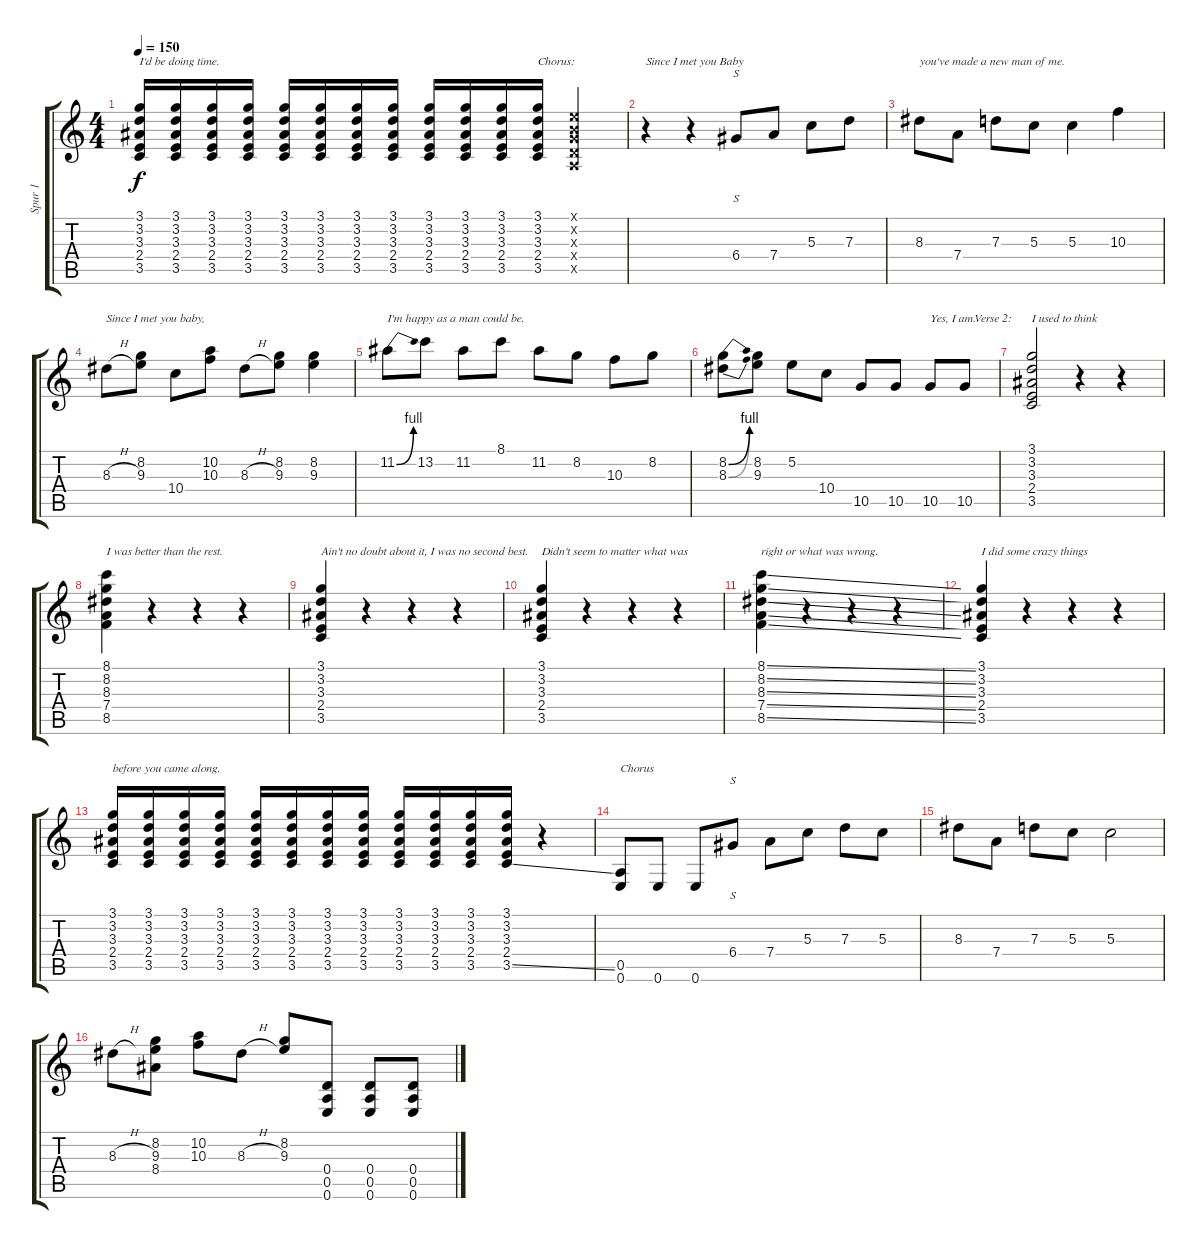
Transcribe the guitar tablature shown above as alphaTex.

\track ("Spur 1" "Spur 1") {instrument distortionguitar}
\staff {score tabs}
\tuning (E4 B3 G3 D3 A2 E2) {hide}
\ts (4 4)
\tempo 150
\clef g2
\ks c
(3.1 3.2 3.3 2.4 3.5).16{txt "I'd be doing time." dy f} (3.1 3.2 3.3 2.4 3.5).16 (3.1 3.2 3.3 2.4 3.5).16 (3.1 3.2 3.3 2.4 3.5).16 (3.1 3.2 3.3 2.4 3.5).16 (3.1 3.2 3.3 2.4 3.5).16 (3.1 3.2 3.3 2.4 3.5).16 (3.1 3.2 3.3 2.4 3.5).16 (3.1 3.2 3.3 2.4 3.5).16 (3.1 3.2 3.3 2.4 3.5).16 (3.1 3.2 3.3 2.4 3.5).16 (3.1 3.2 3.3 2.4 3.5).16{txt "Chorus:"} (0.1{x} 0.2{x} 0.3{x} 0.4{x} 0.5{x}).4 |
r.4{txt "Since I met you Baby"} r.4 6.4.8{s} 7.4.8 5.3.8 7.3.8 |
8.3.8{txt "you've made a new man of me."} 7.4.8 7.3.8 5.3.8 5.3.4 10.3.4 |
8.3{h}.8{txt "Since I met you baby,"} (8.2 9.3).8 10.4.8 (10.2 10.3).8 8.3{h}.8 (8.2 9.3).8 (8.2 9.3).4 |
11.2{be (bend 0 0 60 4)}.8{txt "I'm happy as a man could be."} 13.2.8 11.2.8 8.1.8 11.2.8 8.2.8 10.3.8 8.2.8 |
(8.2{be (bend 0 0 60 4)} 8.3{be (bend 0 0 60 4)}).8 (8.2 9.3).8 5.2.8 10.4.8 10.5.8 10.5.8 10.5.8{txt "Yes, I am."} 10.5.8{txt "   Verse 2:"} |
(3.1 3.2 3.3 2.4 3.5).2{txt "I used to think "} r.4 r.4 |
(8.1 8.2 8.3 7.4 8.5).4{txt "I was better than the rest."} r.4 r.4 r.4 |
(3.1 3.2 3.3 2.4 3.5).4{txt "Ain't no doubt about it, I was no second best."} r.4 r.4 r.4 |
(3.1 3.2 3.3 2.4 3.5).4{txt "Didn't seem to matter what was"} r.4 r.4 r.4 |
(8.1{ss} 8.2{ss} 8.3{ss} 7.4{ss} 8.5{ss}).4{txt "right or what was wrong."} r.4 r.4 r.4 |
(3.1 3.2 3.3 2.4 3.5).4{txt "I did some crazy things"} r.4 r.4 r.4 |
(3.1 3.2 3.3 2.4 3.5).16{txt "before you came along."} (3.1 3.2 3.3 2.4 3.5).16 (3.1 3.2 3.3 2.4 3.5).16 (3.1 3.2 3.3 2.4 3.5).16 (3.1 3.2 3.3 2.4 3.5).16 (3.1 3.2 3.3 2.4 3.5).16 (3.1 3.2 3.3 2.4 3.5).16 (3.1 3.2 3.3 2.4 3.5).16 (3.1 3.2 3.3 2.4 3.5).16 (3.1 3.2 3.3 2.4 3.5).16 (3.1 3.2 3.3 2.4 3.5).16 (3.1 3.2 3.3 2.4 3.5{ss}).16 r.4 |
(0.5 0.6).8{txt "Chorus"} 0.6.8 0.6.8 6.4.8{s} 7.4.8 5.3.8 7.3.8 5.3.8 |
8.3.8 7.4.8 7.3.8 5.3.8 5.3.2 |
8.3{h}.8 (8.2 9.3 8.4).8 (10.2 10.3).8 8.3{h}.8 (8.2 9.3).8 (0.4 0.5 0.6).8 (0.4 0.5 0.6).8 (0.4 0.5 0.6).8
